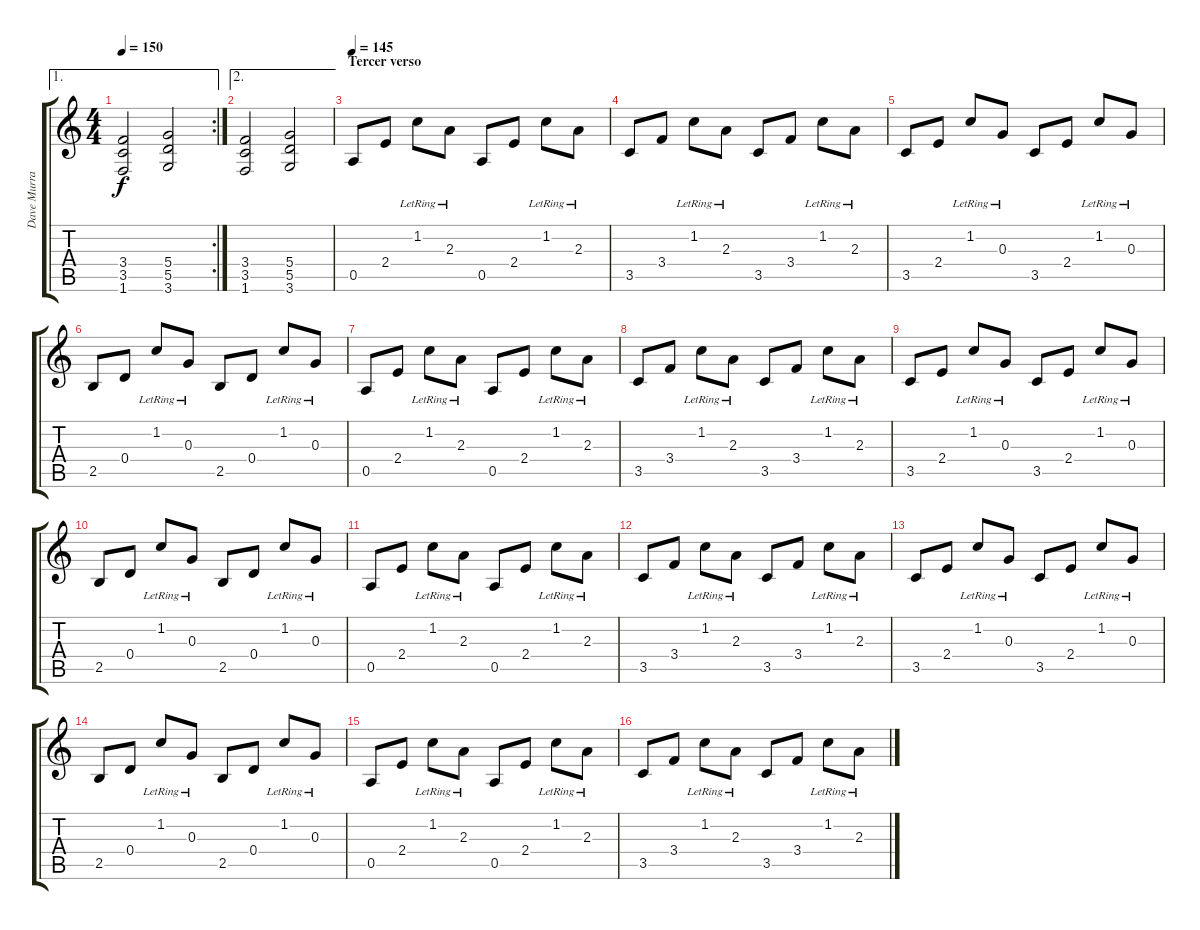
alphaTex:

\track ("Dave Murray" "Dave Murra") {instrument distortionguitar}
\staff {score tabs}
\tuning (E4 B3 G3 D3 A2 E2) {hide}
\ae 1
\rc 2
\ts (4 4)
\tempo 150
\clef g2
\ks c
(3.4 3.5 1.6).2{dy f} (5.4 5.5 3.6).2 |
\ae 2
(3.4 3.5 1.6).2 (5.4 5.5 3.6).2 |
\section ("" "Tercer verso")
\tempo 145
0.5.8{instrument electricguitarclean} 2.4.8 1.2{lr}.8 2.3{lr}.8 0.5.8 2.4.8 1.2{lr}.8 2.3{lr}.8 |
3.5.8 3.4.8 1.2{lr}.8 2.3{lr}.8 3.5.8 3.4.8 1.2{lr}.8 2.3{lr}.8 |
3.5.8 2.4.8 1.2{lr}.8 0.3{lr}.8 3.5.8 2.4.8 1.2{lr}.8 0.3{lr}.8 |
2.5.8 0.4.8 1.2{lr}.8 0.3{lr}.8 2.5.8 0.4.8 1.2{lr}.8 0.3{lr}.8 |
0.5.8 2.4.8 1.2{lr}.8 2.3{lr}.8 0.5.8 2.4.8 1.2{lr}.8 2.3{lr}.8 |
3.5.8 3.4.8 1.2{lr}.8 2.3{lr}.8 3.5.8 3.4.8 1.2{lr}.8 2.3{lr}.8 |
3.5.8 2.4.8 1.2{lr}.8 0.3{lr}.8 3.5.8 2.4.8 1.2{lr}.8 0.3{lr}.8 |
2.5.8 0.4.8 1.2{lr}.8 0.3{lr}.8 2.5.8 0.4.8 1.2{lr}.8 0.3{lr}.8 |
0.5.8 2.4.8 1.2{lr}.8 2.3{lr}.8 0.5.8 2.4.8 1.2{lr}.8 2.3{lr}.8 |
3.5.8 3.4.8 1.2{lr}.8 2.3{lr}.8 3.5.8 3.4.8 1.2{lr}.8 2.3{lr}.8 |
3.5.8 2.4.8 1.2{lr}.8 0.3{lr}.8 3.5.8 2.4.8 1.2{lr}.8 0.3{lr}.8 |
2.5.8 0.4.8 1.2{lr}.8 0.3{lr}.8 2.5.8 0.4.8 1.2{lr}.8 0.3{lr}.8 |
0.5.8 2.4.8 1.2{lr}.8 2.3{lr}.8 0.5.8 2.4.8 1.2{lr}.8 2.3{lr}.8 |
3.5.8 3.4.8 1.2{lr}.8 2.3{lr}.8 3.5.8 3.4.8 1.2{lr}.8 2.3{lr}.8
